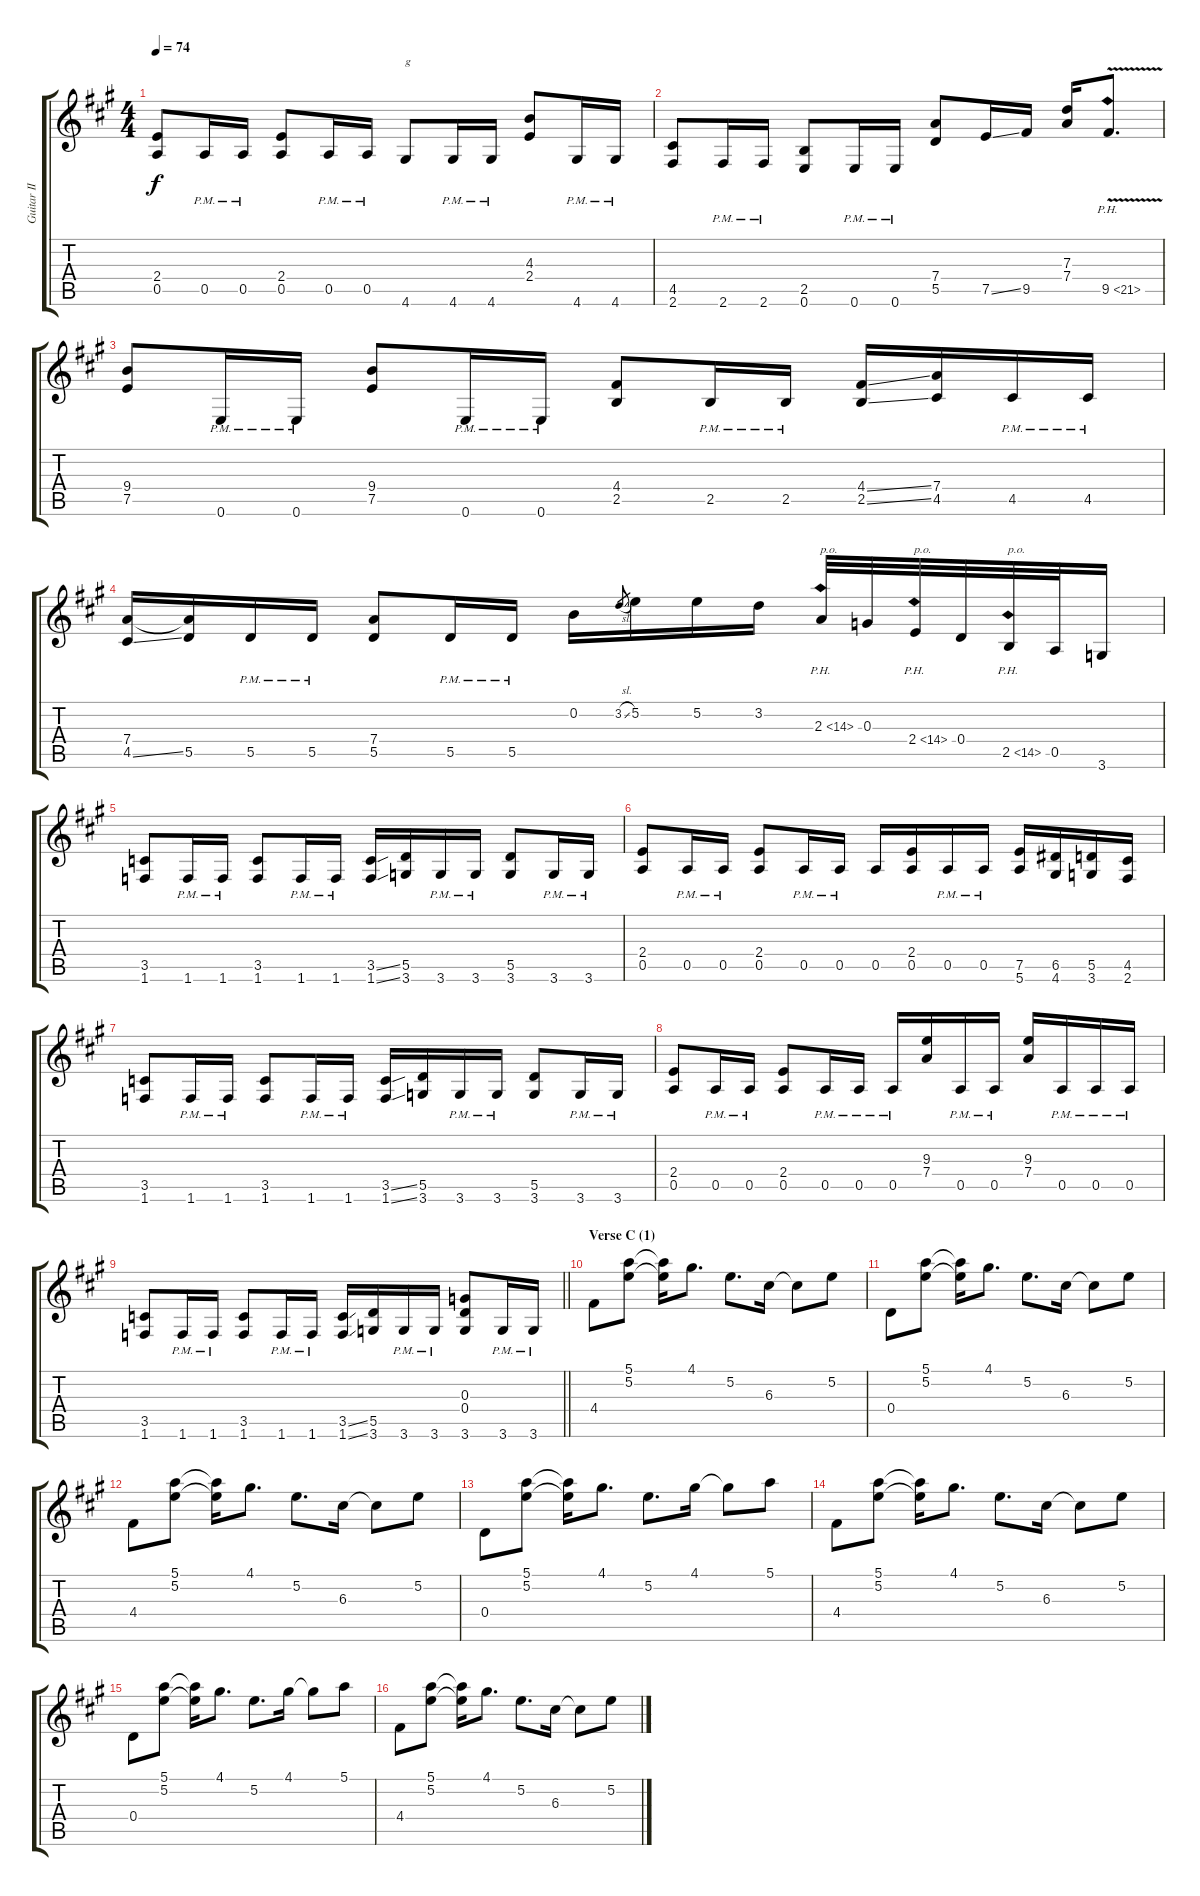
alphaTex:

\track ("Guitar II" "Guitar II") {instrument distortionguitar}
\staff {score tabs}
\tuning (E4 B3 G3 D3 A2 E2) {hide}
\ts (4 4)
\tempo 74
\clef g2
\ks a
(2.4 0.5).8{dy f} 0.5{pm}.16 0.5{pm}.16 (2.4 0.5).8 0.5{pm}.16 0.5{pm}.16 4.6.8{txt "g"} 4.6{pm}.16 4.6{pm}.16 (4.3 2.4).8 4.6{pm}.16 4.6{pm}.16 |
(4.5 2.6).8 2.6{pm}.16 2.6{pm}.16 (2.5 0.6).8 0.6{pm}.16 0.6{pm}.16 (7.4 5.5).8 7.5{ss}.16 9.5.16 (7.3 7.4).16 9.5{ph 12 v}.8{d} |
(9.4 7.5).8 0.6{pm}.16 0.6{pm}.16 (9.4 7.5).8 0.6{pm}.16 0.6{pm}.16 (4.4 2.5).8 2.5{pm}.16 2.5{pm}.16 (4.4{ss} 2.5{ss}).16 (7.4 4.5).16 4.5{pm}.16 4.5{pm}.16 |
(7.4 4.5{ss}).16 (7.4{t} 5.5).16 5.5{pm}.16 5.5{pm}.16 (7.4 5.5).8 5.5{pm}.16 5.5{pm}.16 0.2.16 3.2{sl}.8{gr} 5.2.16 5.2.16 3.2.16 2.3{ph 12}.32{txt "p.o."} 0.3.32 2.4{ph 12}.32{txt "p.o."} 0.4.32 2.5{ph 12}.32{txt "p.o."} 0.5.32 3.6.16 |
(3.5 1.6).8 1.6{pm}.16 1.6{pm}.16 (3.5 1.6).8 1.6{pm}.16 1.6{pm}.16 (3.5{ss} 1.6{ss}).16 (5.5 3.6).16 3.6{pm}.16 3.6{pm}.16 (5.5 3.6).8 3.6{pm}.16 3.6{pm}.16 |
(2.4 0.5).8 0.5{pm}.16 0.5{pm}.16 (2.4 0.5).8 0.5{pm}.16 0.5{pm}.16 0.5.16 (2.4 0.5).16 0.5{pm}.16 0.5{pm}.16 (7.5 5.6).16 (6.5 4.6).16 (5.5 3.6).16 (4.5 2.6).16 |
(3.5 1.6).8 1.6{pm}.16 1.6{pm}.16 (3.5 1.6).8 1.6{pm}.16 1.6{pm}.16 (3.5{ss} 1.6{ss}).16 (5.5 3.6).16 3.6{pm}.16 3.6{pm}.16 (5.5 3.6).8 3.6{pm}.16 3.6{pm}.16 |
(2.4 0.5).8 0.5{pm}.16 0.5{pm}.16 (2.4 0.5).8 0.5{pm}.16 0.5{pm}.16 0.5{pm}.16 (9.3 7.4).16 0.5{pm}.16 0.5{pm}.16 (9.3 7.4).16 0.5{pm}.16 0.5{pm}.16 0.5{pm}.16 |
\barLineRight lightlight
(3.5 1.6).8 1.6{pm}.16 1.6{pm}.16 (3.5 1.6).8 1.6{pm}.16 1.6{pm}.16 (3.5{ss} 1.6{ss}).16 (5.5 3.6).16 3.6{pm}.16 3.6{pm}.16 (0.3 0.4 3.6).8 3.6{pm}.16 3.6{pm}.16 |
\section ("" "Verse C (1)")
\ks f#minor
4.4.8 (5.1 5.2).8 (5.1{t} 5.2{t}).16 4.1.8{d} 5.2.8{d} 6.3.16 6.3{t}.8 5.2.8 |
0.4.8 (5.1 5.2).8 (5.1{t} 5.2{t}).16 4.1.8{d} 5.2.8{d} 6.3.16 6.3{t}.8 5.2.8 |
4.4.8 (5.1 5.2).8 (5.1{t} 5.2{t}).16 4.1.8{d} 5.2.8{d} 6.3.16 6.3{t}.8 5.2.8 |
0.4.8 (5.1 5.2).8 (5.1{t} 5.2{t}).16 4.1.8{d} 5.2.8{d} 4.1.16 4.1{t}.8 5.1.8 |
4.4.8 (5.1 5.2).8 (5.1{t} 5.2{t}).16 4.1.8{d} 5.2.8{d} 6.3.16 6.3{t}.8 5.2.8 |
0.4.8 (5.1 5.2).8 (5.1{t} 5.2{t}).16 4.1.8{d} 5.2.8{d} 4.1.16 4.1{t}.8 5.1.8 |
4.4.8 (5.1 5.2).8 (5.1{t} 5.2{t}).16 4.1.8{d} 5.2.8{d} 6.3.16 6.3{t}.8 5.2.8
